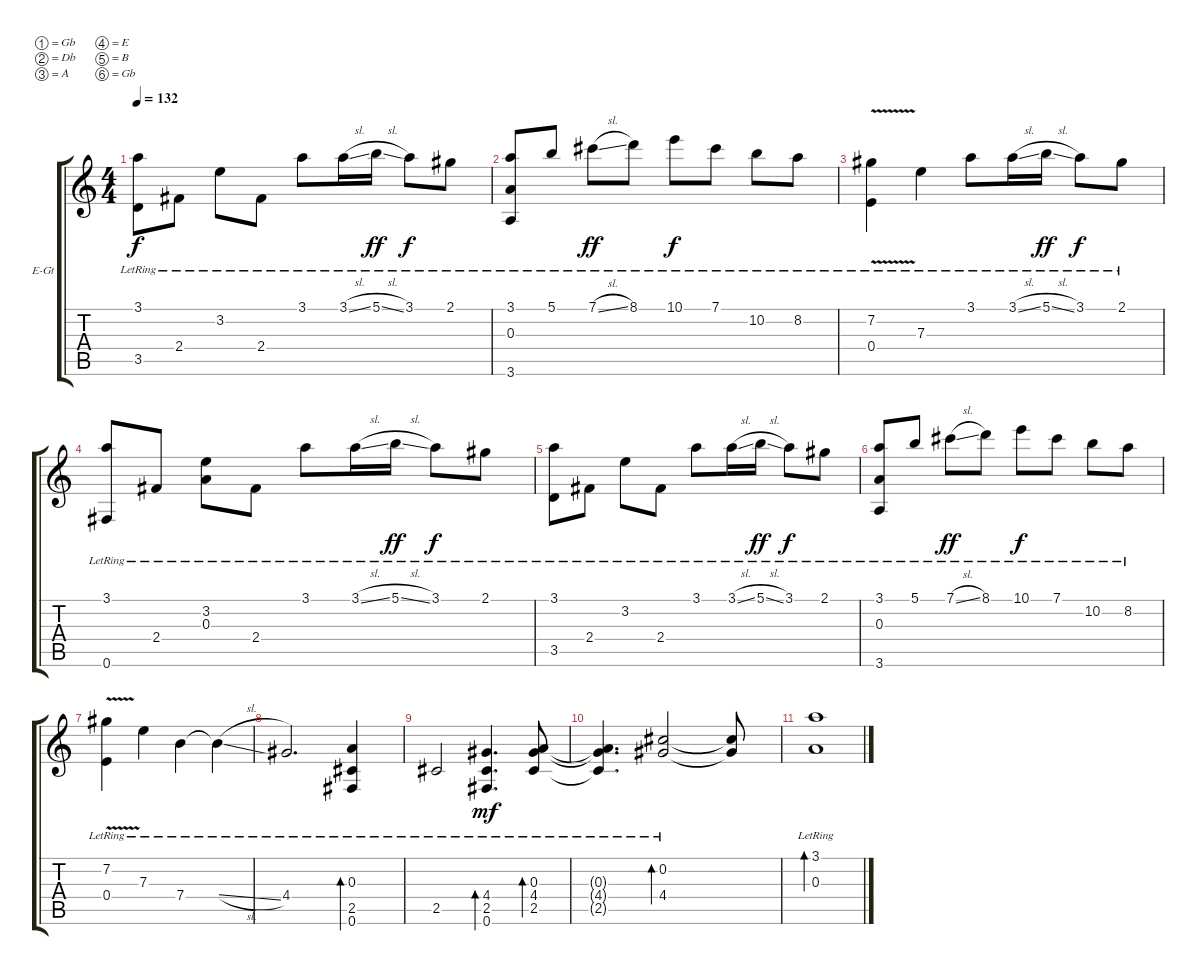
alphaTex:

\defaultSystemsLayout 4
\bracketExtendMode groupsimilarinstruments
\firstSystemTrackNameOrientation horizontal
\otherSystemsTrackNameOrientation horizontal
\track ("Electric Guitar" "E-Gt") {instrument electricguitarclean}
\staff {score tabs}
\tuning (Gb4 Db4 A3 E3 B2 Gb2)
\ts (4 4)
\tempo 132
\clef g2
\ks c
(3.1{lr} 3.5{lr}).8{dy f} 2.4{lr}.8 3.2{lr}.8 2.4{lr}.8 3.1{lr}.8 3.1{sl lr}.16 5.1{sl lr}.16{dy ff} 3.1{lr}.8{dy f} 2.1{lr}.8 |
(3.1{lr} 3.6{lr} 0.3).8 5.1{lr}.8 7.1{sl lr}.8{dy ff} 8.1{lr}.8 10.1{lr}.8{dy f} 7.1{lr}.8 10.2{lr}.8 8.2{lr}.8 |
(7.2{v lr} 0.4{lr}).4 7.3{lr}.4 3.1{lr}.8 3.1{sl lr}.16 5.1{sl lr}.16{dy ff} 3.1{lr}.8{dy f} 2.1{lr}.8 |
(3.1{lr} 0.6{lr}).8 2.4{lr}.8 (3.2{lr} 0.3{lr}).8 2.4{lr}.8 3.1{lr}.8 3.1{sl lr}.16 5.1{sl lr}.16{dy ff} 3.1{lr}.8{dy f} 2.1{lr}.8 |
(3.1{lr} 3.5{lr}).8 2.4{lr}.8 3.2{lr}.8 2.4{lr}.8 3.1{lr}.8 3.1{sl lr}.16 5.1{sl lr}.16{dy ff} 3.1{lr}.8{dy f} 2.1{lr}.8 |
(3.1{lr} 3.6{lr} 0.3).8 5.1{lr}.8 7.1{sl lr}.8{dy ff} 8.1{lr}.8 10.1{lr}.8{dy f} 7.1{lr}.8 10.2{lr}.8 8.2{lr}.8 |
(7.2{v lr} 0.4{lr}).4 7.3{lr}.4 7.4{lr}.4 7.4{sl lr t}.4 |
4.4{lr}.2{d} (2.5{lr} 0.6{lr} 0.3{lr}).4{bd 240} |
2.5{lr}.2 (2.5{lr} 0.6{lr} 4.4{lr}).4{d bd 235 dy mf} (2.5{lr} 4.4{lr} 0.3{lr}).8{bd 240} |
(2.5{lr t} 4.4{lr t} 0.3{lr t}).4{d} (4.4{lr} 0.2{lr}).2{bd 94} (4.4{t} 0.2{t}).8 |
(0.3{lr} 3.1{lr}).1{bd 138}
